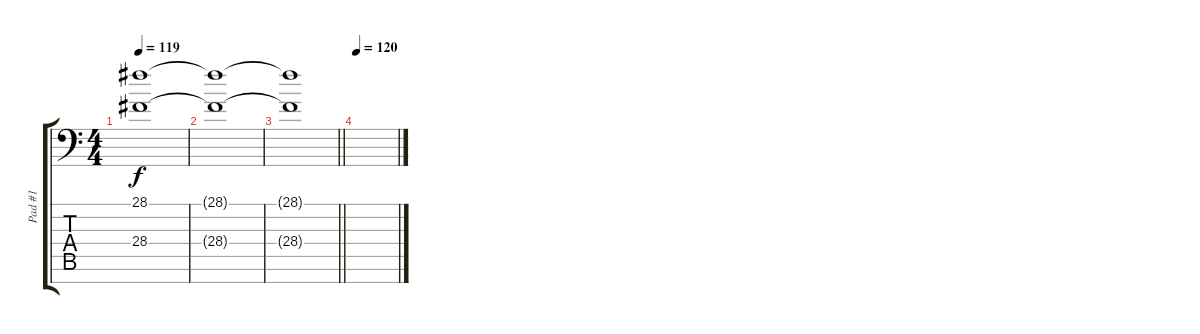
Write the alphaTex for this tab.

\track ("Pad #1" "Pad #1") {instrument pad2warm}
\staff {score tabs}
\tuning (D3 A2 E2 D2 A1 E1 A0) {hide}
\ts (4 4)
\tempo 119
\clef f4
\ks c
(28.1{t} 28.4{t}).1{dy f volume 14} |
(28.1{t} 28.4{t}).1 |
\barLineRight lightlight
(28.1{t} 28.4{t}).1 |
\section ("" "")
\tempo 120
